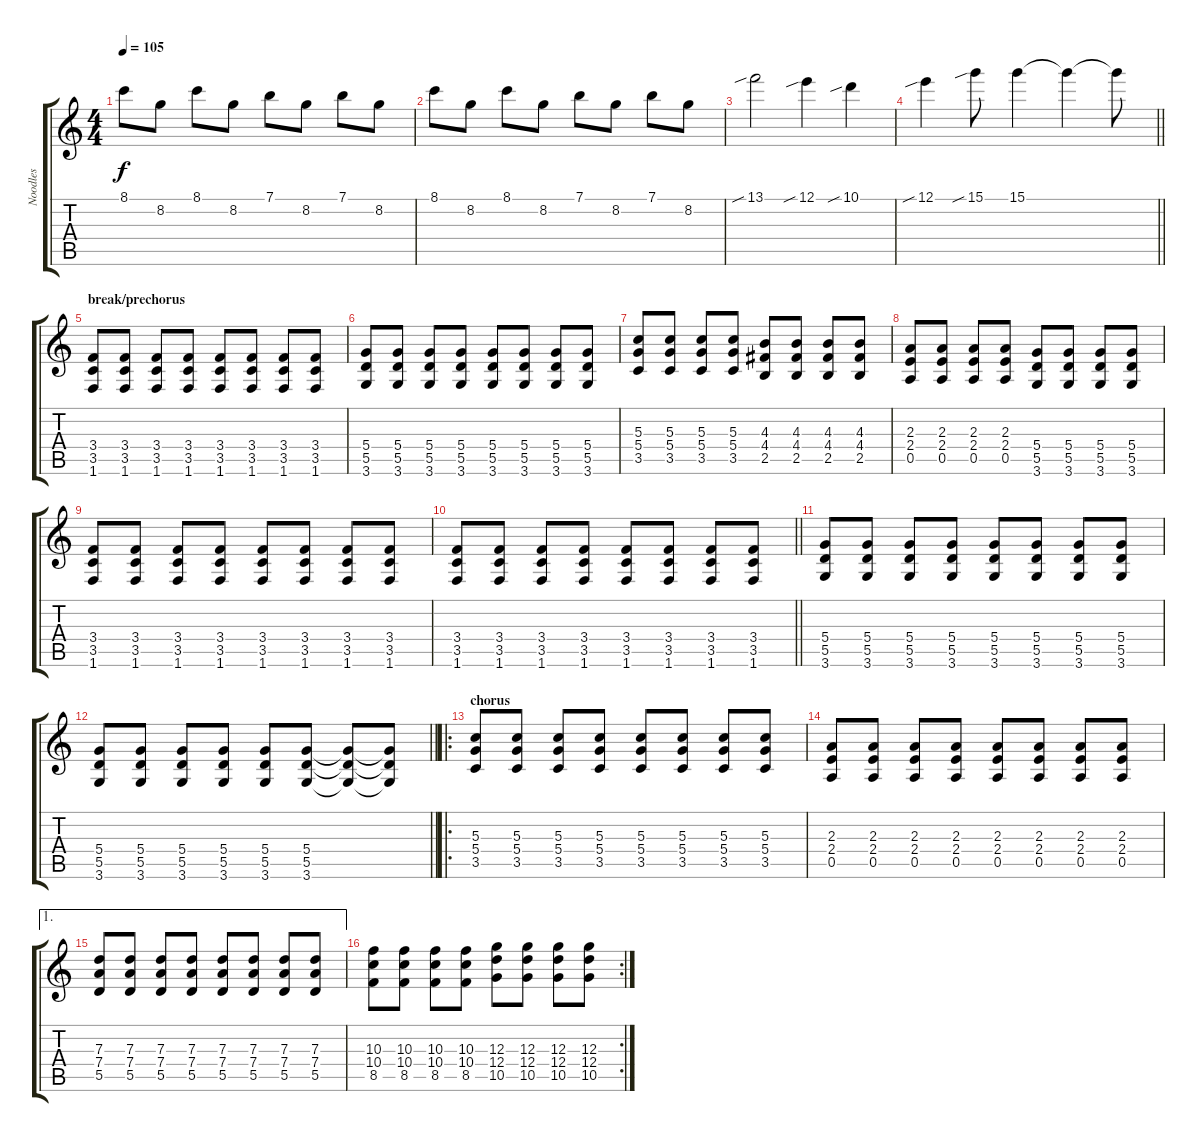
\track ("Noodles" "Noodles") {instrument acousticguitarnylon}
\staff {score tabs}
\tuning (E4 B3 G3 D3 A2 E2) {hide}
\ts (4 4)
\tempo 105
\clef g2
\ks c
8.1.8{dy f} 8.2.8 8.1.8 8.2.8 7.1.8 8.2.8 7.1.8 8.2.8 |
8.1.8 8.2.8 8.1.8 8.2.8 7.1.8 8.2.8 7.1.8 8.2.8 |
13.1{sib}.2 12.1{sib}.4 10.1{sib}.4 |
\barLineRight lightlight
12.1{sib}.4 15.1{sib}.8 15.1.4 15.1{t}.4 15.1{t}.8 |
\section ("" "break/prechorus")
(3.4 3.5 1.6).8{balance 8 instrument acousticguitarnylon} (3.4 3.5 1.6).8 (3.4 3.5 1.6).8 (3.4 3.5 1.6).8 (3.4 3.5 1.6).8 (3.4 3.5 1.6).8 (3.4 3.5 1.6).8 (3.4 3.5 1.6).8 |
(5.4 5.5 3.6).8 (5.4 5.5 3.6).8 (5.4 5.5 3.6).8 (5.4 5.5 3.6).8 (5.4 5.5 3.6).8 (5.4 5.5 3.6).8 (5.4 5.5 3.6).8 (5.4 5.5 3.6).8 |
(5.3 5.4 3.5).8{volume 7 instrument overdrivenguitar} (5.3 5.4 3.5).8 (5.3 5.4 3.5).8 (5.3 5.4 3.5).8 (4.3 4.4 2.5).8 (4.3 4.4 2.5).8 (4.3 4.4 2.5).8 (4.3 4.4 2.5).8 |
(2.3 2.4 0.5).8 (2.3 2.4 0.5).8 (2.3 2.4 0.5).8 (2.3 2.4 0.5).8 (5.4 5.5 3.6).8 (5.4 5.5 3.6).8 (5.4 5.5 3.6).8 (5.4 5.5 3.6).8 |
(3.4 3.5 1.6).8{volume 16} (3.4 3.5 1.6).8 (3.4 3.5 1.6).8 (3.4 3.5 1.6).8 (3.4 3.5 1.6).8 (3.4 3.5 1.6).8 (3.4 3.5 1.6).8 (3.4 3.5 1.6).8 |
\barLineRight lightlight
(3.4 3.5 1.6).8 (3.4 3.5 1.6).8 (3.4 3.5 1.6).8 (3.4 3.5 1.6).8 (3.4 3.5 1.6).8 (3.4 3.5 1.6).8 (3.4 3.5 1.6).8 (3.4 3.5 1.6).8 |
(5.4 5.5 3.6).8{volume 11} (5.4 5.5 3.6).8 (5.4 5.5 3.6).8 (5.4 5.5 3.6).8 (5.4 5.5 3.6).8 (5.4 5.5 3.6).8 (5.4 5.5 3.6).8 (5.4 5.5 3.6).8 |
\barLineRight lightlight
(5.4 5.5 3.6).8 (5.4 5.5 3.6).8 (5.4 5.5 3.6).8 (5.4 5.5 3.6).8 (5.4 5.5 3.6).8 (5.4 5.5 3.6).8 (5.4{t} 5.5{t} 3.6{t}).8 (5.4{t} 5.5{t} 3.6{t}).8 |
\ro
\section ("" "chorus")
(5.3 5.4 3.5).8{volume 8 instrument overdrivenguitar} (5.3 5.4 3.5).8 (5.3 5.4 3.5).8 (5.3 5.4 3.5).8 (5.3 5.4 3.5).8 (5.3 5.4 3.5).8 (5.3 5.4 3.5).8 (5.3 5.4 3.5).8 |
(2.3 2.4 0.5).8 (2.3 2.4 0.5).8 (2.3 2.4 0.5).8 (2.3 2.4 0.5).8 (2.3 2.4 0.5).8 (2.3 2.4 0.5).8 (2.3 2.4 0.5).8 (2.3 2.4 0.5).8 |
\ae 1
(7.3 7.4 5.5).8 (7.3 7.4 5.5).8 (7.3 7.4 5.5).8 (7.3 7.4 5.5).8 (7.3 7.4 5.5).8 (7.3 7.4 5.5).8 (7.3 7.4 5.5).8 (7.3 7.4 5.5).8 |
\rc 2
(10.3 10.4 8.5).8 (10.3 10.4 8.5).8 (10.3 10.4 8.5).8 (10.3 10.4 8.5).8 (12.3 12.4 10.5).8 (12.3 12.4 10.5).8 (12.3 12.4 10.5).8 (12.3 12.4 10.5).8
